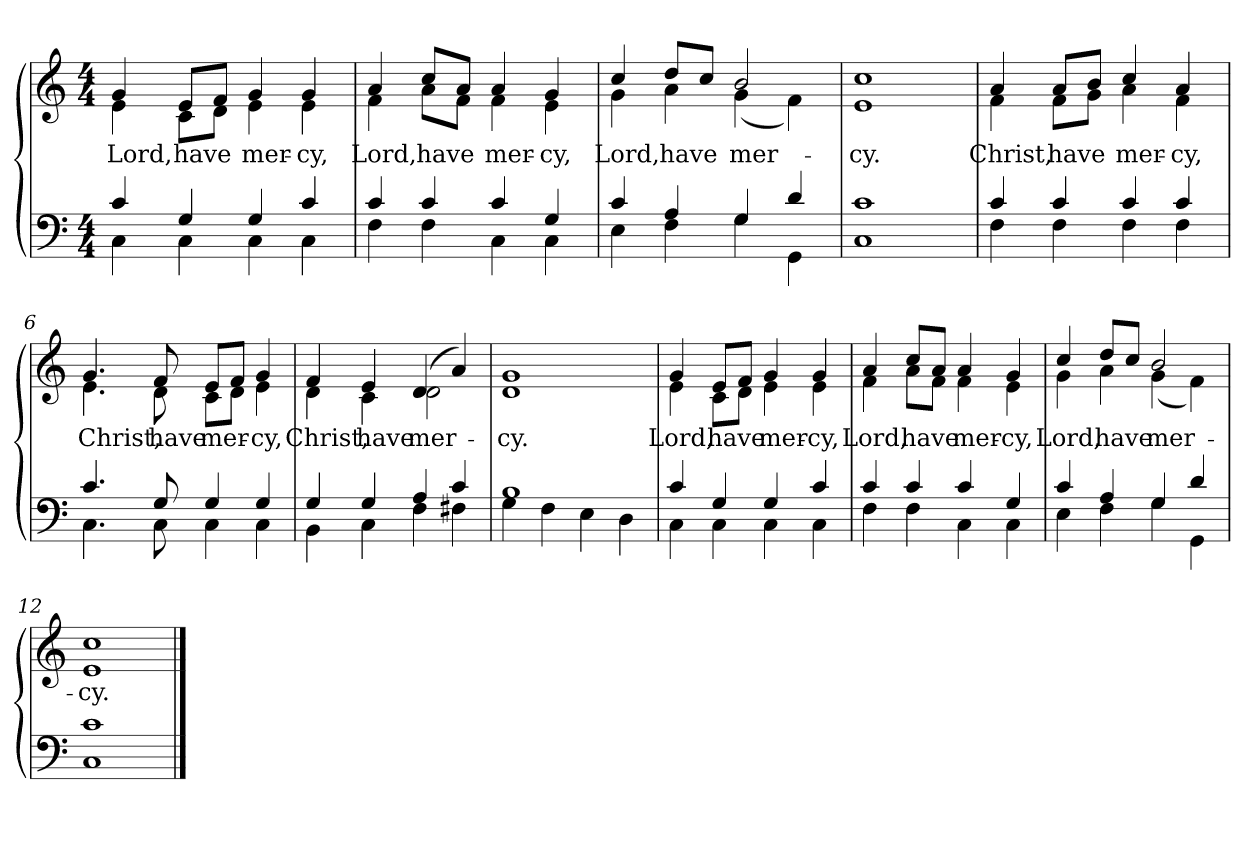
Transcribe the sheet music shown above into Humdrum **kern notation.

**kern	**kern	**text
*part1	*part1	*part1
*staff2	*staff1	*staff1
*clefF4	*clefG2	*
*k[]	*k[]	*
*C:	*C:	*
*M4/4	*M4/4	*
=1	=1	=1
*^	*	*
!	!	!	!LO:LY:b
*	*	*^	*
4c/	4C\	4g/	4e\	Lord,
!	!	!	!	!LO:LY:b
4G/	4C\	8e/L	8c\L	have
.	.	8f/J	8d\J	.
!	!	!	!	!LO:LY:b
4G/	4C\	4g/	4e\	mer-
!	!	!	!	!LO:LY:b
4c/	4C\	4g/	4e\	-cy,
=2	=2	=2	=2	=2
!	!	!	!	!LO:LY:b
4c/	4F\	4a/	4f\	Lord,
!	!	!	!	!LO:LY:b
4c/	4F\	8cc/L	8a\L	have
.	.	8a/J	8f\J	.
!	!	!	!	!LO:LY:b
4c/	4C\	4a/	4f\	mer-
!	!	!	!	!LO:LY:b
4G/	4C\	4g/	4e\	-cy,
=3	=3	=3	=3	=3
!	!	!	!	!LO:LY:b
4c/	4E\	4cc/	4g\	Lord,
!	!	!	!	!LO:LY:b
4A/	4F\	8dd/L	4a\	-have
.	.	8cc/J	.	.
!	!	!	!	!LO:LY:b
4G/	4G\	2b/	(<4g\	mer-
4d/	4GG\	.	4f\)	.
=4	=4	=4	=4	=4
!	!	!	!	!LO:LY:b
*v	*v	*	*	*
*	*v	*v	*
1C 1c	1e 1cc	cy.
!!LO:LB:g=z
=5	=5	=5
*^	*	*
!	!	!	!LO:LY:b
*	*	*^	*
4c/	4F\	4a/	4f\	Christ,
!	!	!	!	!LO:LY:b
4c/	4F\	8a/L	8f\L	have
.	.	8b/J	8g\J	.
!	!	!	!	!LO:LY:b
4c/	4F\	4cc/	4a\	mer-
!	!	!	!	!LO:LY:b
4c/	4F\	4a/	4f\	-cy,
=6	=6	=6	=6	=6
!	!	!	!	!LO:LY:b
4.c/	4.C\	4.g/	4.e\	Christ,
!	!	!	!	!LO:LY:b
8G/	8C\	8f/	8d\	have
!	!	!	!	!LO:LY:b
4G/	4C\	8e/L	8c\L	mer-
.	.	8f/J	8d\J	.
!	!	!	!	!LO:LY:b
4G/	4C\	4g/	4e\	-cy,
=7	=7	=7	=7	=7
!	!	!	!	!LO:LY:b
4G/	4BB\	4f/	4d\	Christ,
!	!	!	!	!LO:LY:b
4G/	4C\	4e/	4c\	have
!	!	!	!	!LO:LY:b
4A/	4F\	(4d/	2d\	mer-
4c/	4F#X\	4a/)	.	.
*	*	*v	*v	*
=8	=8	=8	=8
!	!	!	!LO:LY:b
1B	4G\	1d 1g	-cy.
.	4F\	.	.
.	4E\	.	.
.	4D\	.	.
!!LO:LB:g=z
=9	=9	=9	=9
!	!	!	!LO:LY:b
*	*	*^	*
4c/	4C\	4g/	4e\	Lord,
!	!	!	!	!LO:LY:b
4G/	4C\	8e/L	8c\L	have
.	.	8f/J	8d\J	.
!	!	!	!	!LO:LY:b
4G/	4C\	4g/	4e\	mer-
!	!	!	!	!LO:LY:b
4c/	4C\	4g/	4e\	-cy,
=10	=10	=10	=10	=10
!	!	!	!	!LO:LY:b
4c/	4F\	4a/	4f\	Lord,
!	!	!	!	!LO:LY:b
4c/	4F\	8cc/L	8a\L	have
.	.	8a/J	8f\J	.
!	!	!	!	!LO:LY:b
4c/	4C\	4a/	4f\	mer-
!	!	!	!	!LO:LY:b
4G/	4C\	4g/	4e\	-cy,
=11	=11	=11	=11	=11
!	!	!	!	!LO:LY:b
4c/	4E\	4cc/	4g\	Lord,
!	!	!	!	!LO:LY:b
4A/	4F\	8dd/L	4a\	have
.	.	8cc/J	.	.
!	!	!	!	!LO:LY:b
4G/	4G\	2b/	(<4g\	mer-
4d/	4GG\	.	4f\)	.
=12	=12	=12	=12	=12
!	!	!	!	!LO:LY:b
*v	*v	*	*	*
*	*v	*v	*
1C 1c	1e 1cc	-cy.
==	==	==
*-	*-	*-
